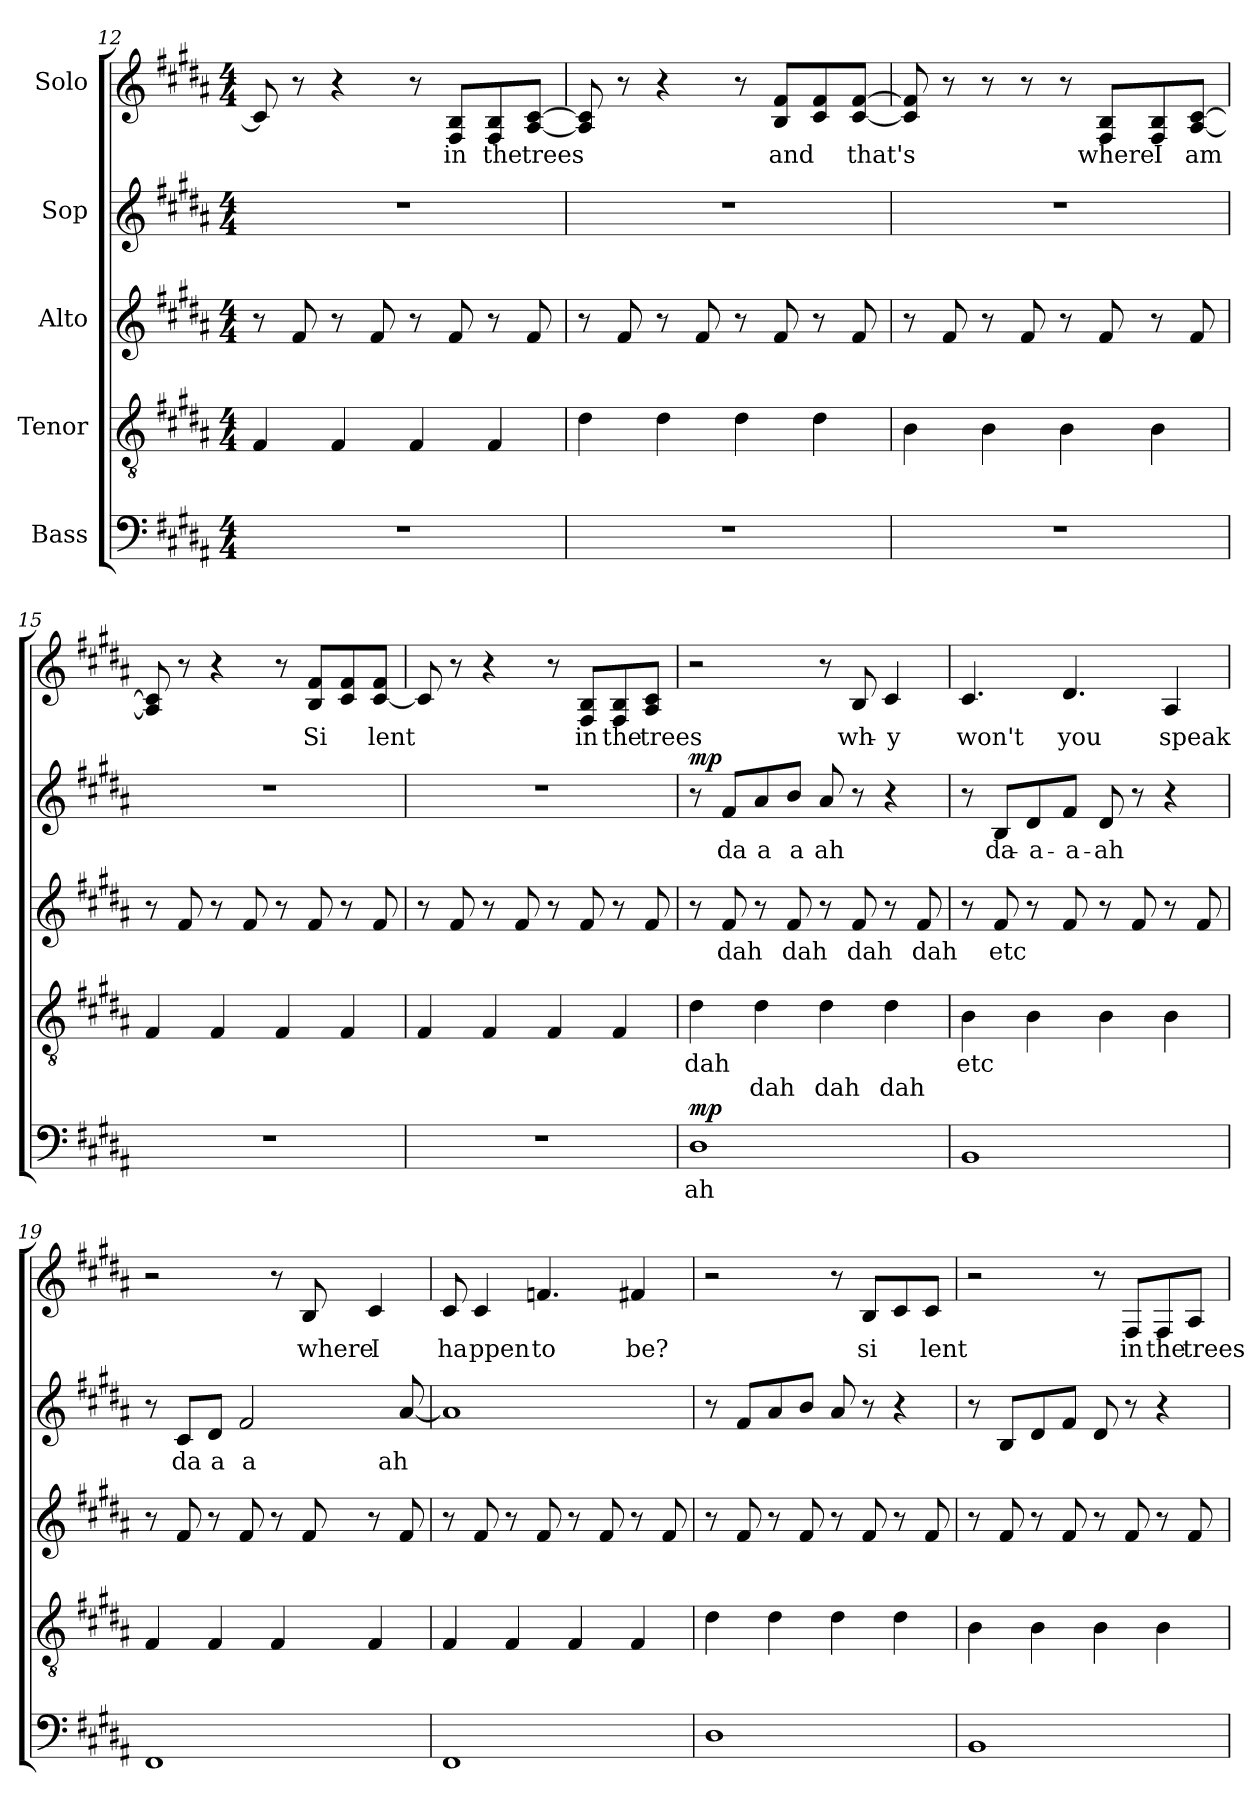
**kern	**text	**dynam	**kern	**text	**text	**dynam	**kern	**text	**kern	**text	**dynam	**kern	**text
*part5	*part5	*part5	*part4	*part4	*part4	*part4	*part3	*part3	*part2	*part2	*part2	*part1	*part1
*staff5	*staff5	*staff5	*staff4	*staff4	*staff4	*staff4	*staff3	*staff3	*staff2	*staff2	*staff2	*staff1	*staff1
*I"Bass	*	*	*I"Tenor	*	*	*	*I"Alto	*	*I"Sop	*	*	*I"Solo	*
!!LO:LB:g=z
*clefF4	*	*	*clefGv2	*	*	*	*clefG2	*	*clefG2	*	*	*clefG2	*
*k[f#c#g#d#a#]	*	*	*k[f#c#g#d#a#]	*	*	*	*k[f#c#g#d#a#]	*	*k[f#c#g#d#a#]	*	*	*k[f#c#g#d#a#]	*
*M4/4	*	*	*M4/4	*	*	*	*M4/4	*	*M4/4	*	*	*M4/4	*
=12	=12	=12	=12	=12	=12	=12	=12	=12	=12	=12	=12	=12	=12
1r	.	.	4F#/	.	.	.	8r	.	1r	.	.	8c#/]	.
.	.	.	.	.	.	.	8f#/	.	.	.	.	8r	.
.	.	.	4F#/	.	.	.	8r	.	.	.	.	4r	.
.	.	.	.	.	.	.	8f#/	.	.	.	.	.	.
.	.	.	4F#/	.	.	.	8r	.	.	.	.	8r	.
!	!	!	!	!	!	!	!	!	!	!	!	!	!LO:LY:b
.	.	.	.	.	.	.	8f#/	.	.	.	.	8F#/ 8B/L	in
!	!	!	!	!	!	!	!	!	!	!	!	!	!LO:LY:b
.	.	.	4F#/	.	.	.	8r	.	.	.	.	8F#/ 8B/	the
!	!	!	!	!	!	!	!	!	!	!	!	!	!LO:LY:b
.	.	.	.	.	.	.	8f#/	.	.	.	.	[8A#/ [8c#/J	trees
=13	=13	=13	=13	=13	=13	=13	=13	=13	=13	=13	=13	=13	=13
1r	.	.	4d#\	.	.	.	8r	.	1r	.	.	8A#/] 8c#/]	.
.	.	.	.	.	.	.	8f#/	.	.	.	.	8r	.
.	.	.	4d#\	.	.	.	8r	.	.	.	.	4r	.
.	.	.	.	.	.	.	8f#/	.	.	.	.	.	.
.	.	.	4d#\	.	.	.	8r	.	.	.	.	8r	.
!	!	!	!	!	!	!	!	!	!	!	!	!	!LO:LY:b
.	.	.	.	.	.	.	8f#/	.	.	.	.	8B/ 8f#/L	and
.	.	.	4d#\	.	.	.	8r	.	.	.	.	8c#/ 8f#/	.
!	!	!	!	!	!	!	!	!	!	!	!	!	!LO:LY:b
.	.	.	.	.	.	.	8f#/	.	.	.	.	[8c#/ [8f#/J	that's
=14	=14	=14	=14	=14	=14	=14	=14	=14	=14	=14	=14	=14	=14
1r	.	.	4B\	.	.	.	8r	.	1r	.	.	8c#/] 8f#/]	.
.	.	.	.	.	.	.	8f#/	.	.	.	.	8r	.
.	.	.	4B\	.	.	.	8r	.	.	.	.	8r	.
.	.	.	.	.	.	.	8f#/	.	.	.	.	8r	.
.	.	.	4B\	.	.	.	8r	.	.	.	.	8r	.
!	!	!	!	!	!	!	!	!	!	!	!	!	!LO:LY:b
.	.	.	.	.	.	.	8f#/	.	.	.	.	8F#/ 8B/L	where
!	!	!	!	!	!	!	!	!	!	!	!	!	!LO:LY:b
.	.	.	4B\	.	.	.	8r	.	.	.	.	8F#/ 8B/	I
!	!	!	!	!	!	!	!	!	!	!	!	!	!LO:LY:b
.	.	.	.	.	.	.	8f#/	.	.	.	.	[8A#/ [8c#/J	am
!!LO:PB:g=z
=15	=15	=15	=15	=15	=15	=15	=15	=15	=15	=15	=15	=15	=15
1r	.	.	4F#/	.	.	.	8r	.	1r	.	.	8A#/] 8c#/]	.
.	.	.	.	.	.	.	8f#/	.	.	.	.	8r	.
.	.	.	4F#/	.	.	.	8r	.	.	.	.	4r	.
.	.	.	.	.	.	.	8f#/	.	.	.	.	.	.
.	.	.	4F#/	.	.	.	8r	.	.	.	.	8r	.
!	!	!	!	!	!	!	!	!	!	!	!	!	!LO:LY:b
.	.	.	.	.	.	.	8f#/	.	.	.	.	8B/ 8f#/L	Si
.	.	.	4F#/	.	.	.	8r	.	.	.	.	8c#/ 8f#/	.
!	!	!	!	!	!	!	!	!	!	!	!	!	!LO:LY:b
.	.	.	.	.	.	.	8f#/	.	.	.	.	[8c#/ 8f#/J	lent
=16	=16	=16	=16	=16	=16	=16	=16	=16	=16	=16	=16	=16	=16
1r	.	.	4F#/	.	.	.	8r	.	1r	.	.	8c#/]	.
.	.	.	.	.	.	.	8f#/	.	.	.	.	8r	.
.	.	.	4F#/	.	.	.	8r	.	.	.	.	4r	.
.	.	.	.	.	.	.	8f#/	.	.	.	.	.	.
.	.	.	4F#/	.	.	.	8r	.	.	.	.	8r	.
!	!	!	!	!	!	!	!	!	!	!	!	!	!LO:LY:b
.	.	.	.	.	.	.	8f#/	.	.	.	.	8F#/ 8B/L	in
!	!	!	!	!	!	!	!	!	!	!	!	!	!LO:LY:b
.	.	.	4F#/	.	.	.	8r	.	.	.	.	8F#/ 8B/	the
!	!	!	!	!	!	!	!	!	!	!	!	!	!LO:LY:b
.	.	.	.	.	.	.	8f#/	.	.	.	.	8A#/ 8c#/J	trees
=17	=17	=17	=17	=17	=17	=17	=17	=17	=17	=17	=17	=17	=17
!	!LO:LY:b	!LO:DY:b	!	!LO:LY:b	!	!LO:DY:b	!	!	!	!	!	!	!
!	!	!	!	!	!	!LO:DY:n=1:a	!	!	!	!	!LO:DY:b	!	!
1D#	ah	mp	4d#\	dah	.	mp mp	8r	.	8r	.	mp	2r	.
!	!	!	!	!	!	!	!	!LO:LY:b	!	!LO:LY:b	!	!	!
.	.	.	.	.	.	.	8f#/	dah	8f#/L	da	.	.	.
!	!	!	!	!	!LO:LY:b	!	!	!	!	!LO:LY:b	!	!	!
.	.	.	4d#\	.	dah	.	8r	.	8a#/	a	.	.	.
!	!	!	!	!	!	!	!	!LO:LY:b	!	!LO:LY:b	!	!	!
.	.	.	.	.	.	.	8f#/	dah	8b/J	a	.	.	.
!	!	!	!	!	!LO:LY:b	!	!	!	!	!LO:LY:b	!	!	!
.	.	.	4d#\	.	dah	.	8r	.	8a#/	ah	.	8r	.
!	!	!	!	!	!	!	!	!LO:LY:b	!	!	!	!	!LO:LY:b
.	.	.	.	.	.	.	8f#/	dah	8r	.	.	8B/	wh-
!	!	!	!	!	!LO:LY:b	!	!	!	!	!	!	!	!LO:LY:b
.	.	.	4d#\	.	dah	.	8r	.	4r	.	.	4c#/	-y
!	!	!	!	!	!	!	!	!LO:LY:b	!	!	!	!	!
.	.	.	.	.	.	.	8f#/	dah	.	.	.	.	.
!!LO:LB:g=z
=18	=18	=18	=18	=18	=18	=18	=18	=18	=18	=18	=18	=18	=18
!	!	!	!	!LO:LY:b	!	!	!	!	!	!	!	!	!LO:LY:b
1BB	.	.	4B\	etc	.	.	8r	.	8r	.	.	4.c#/	won't
!	!	!	!	!	!	!	!	!LO:LY:b	!	!LO:LY:b	!	!	!
.	.	.	.	.	.	.	8f#/	etc	8B/L	da-	.	.	.
!	!	!	!	!	!	!	!	!	!	!LO:LY:b	!	!	!
.	.	.	4B\	.	.	.	8r	.	8d#/	-a-	.	.	.
!	!	!	!	!	!	!	!	!	!	!LO:LY:b	!	!	!LO:LY:b
.	.	.	.	.	.	.	8f#/	.	8f#/J	-a-	.	4.d#/	you
!	!	!	!	!	!	!	!	!	!	!LO:LY:b	!	!	!
.	.	.	4B\	.	.	.	8r	.	8d#/	-ah	.	.	.
.	.	.	.	.	.	.	8f#/	.	8r	.	.	.	.
!	!	!	!	!	!	!	!	!	!	!	!	!	!LO:LY:b
.	.	.	4B\	.	.	.	8r	.	4r	.	.	4A#/	speak
.	.	.	.	.	.	.	8f#/	.	.	.	.	.	.
=19	=19	=19	=19	=19	=19	=19	=19	=19	=19	=19	=19	=19	=19
1FF#	.	.	4F#/	.	.	.	8r	.	8r	.	.	2r	.
!	!	!	!	!	!	!	!	!	!	!LO:LY:b	!	!	!
.	.	.	.	.	.	.	8f#/	.	8c#/L	da	.	.	.
!	!	!	!	!	!	!	!	!	!	!LO:LY:b	!	!	!
.	.	.	4F#/	.	.	.	8r	.	8d#/J	a	.	.	.
!	!	!	!	!	!	!	!	!	!	!LO:LY:b	!	!	!
.	.	.	.	.	.	.	8f#/	.	2f#/	a	.	.	.
.	.	.	4F#/	.	.	.	8r	.	.	.	.	8r	.
!	!	!	!	!	!	!	!	!	!	!	!	!	!LO:LY:b
.	.	.	.	.	.	.	8f#/	.	.	.	.	8B/	where
!	!	!	!	!	!	!	!	!	!	!	!	!	!LO:LY:b
.	.	.	4F#/	.	.	.	8r	.	.	.	.	4c#/	I
!	!	!	!	!	!	!	!	!	!	!LO:LY:b	!	!	!
.	.	.	.	.	.	.	8f#/	.	[8a#/	ah	.	.	.
=20	=20	=20	=20	=20	=20	=20	=20	=20	=20	=20	=20	=20	=20
!	!	!	!	!	!	!	!	!	!	!	!	!	!LO:LY:b
1FF#	.	.	4F#/	.	.	.	8r	.	1a#]	.	.	8c#/	ha
!	!	!	!	!	!	!	!	!	!	!	!	!	!LO:LY:b
.	.	.	.	.	.	.	8f#/	.	.	.	.	4c#/	ppen
.	.	.	4F#/	.	.	.	8r	.	.	.	.	.	.
!	!	!	!	!	!	!	!	!	!	!	!	!	!LO:LY:b
.	.	.	.	.	.	.	8f#/	.	.	.	.	4.fn/	to
.	.	.	4F#/	.	.	.	8r	.	.	.	.	.	.
.	.	.	.	.	.	.	8f#/	.	.	.	.	.	.
!	!	!	!	!	!	!	!	!	!	!	!	!	!LO:LY:b
.	.	.	4F#/	.	.	.	8r	.	.	.	.	4f#X/	be?
.	.	.	.	.	.	.	8f#/	.	.	.	.	.	.
!!LO:PB:g=z
=21	=21	=21	=21	=21	=21	=21	=21	=21	=21	=21	=21	=21	=21
1D#	.	.	4d#\	.	.	.	8r	.	8r	.	.	2r	.
.	.	.	.	.	.	.	8f#/	.	8f#/L	.	.	.	.
.	.	.	4d#\	.	.	.	8r	.	8a#/	.	.	.	.
.	.	.	.	.	.	.	8f#/	.	8b/J	.	.	.	.
.	.	.	4d#\	.	.	.	8r	.	8a#/	.	.	8r	.
!	!	!	!	!	!	!	!	!	!	!	!	!	!LO:LY:b
.	.	.	.	.	.	.	8f#/	.	8r	.	.	8B/L	si
.	.	.	4d#\	.	.	.	8r	.	4r	.	.	8c#/	.
!	!	!	!	!	!	!	!	!	!	!	!	!	!LO:LY:b
.	.	.	.	.	.	.	8f#/	.	.	.	.	8c#/J	lent
=22	=22	=22	=22	=22	=22	=22	=22	=22	=22	=22	=22	=22	=22
1BB	.	.	4B\	.	.	.	8r	.	8r	.	.	2r	.
.	.	.	.	.	.	.	8f#/	.	8B/L	.	.	.	.
.	.	.	4B\	.	.	.	8r	.	8d#/	.	.	.	.
.	.	.	.	.	.	.	8f#/	.	8f#/J	.	.	.	.
.	.	.	4B\	.	.	.	8r	.	8d#/	.	.	8r	.
!	!	!	!	!	!	!	!	!	!	!	!	!	!LO:LY:b
.	.	.	.	.	.	.	8f#/	.	8r	.	.	8F#/L	in
!	!	!	!	!	!	!	!	!	!	!	!	!	!LO:LY:b
.	.	.	4B\	.	.	.	8r	.	4r	.	.	8F#/	the
!	!	!	!	!	!	!	!	!	!	!	!	!	!LO:LY:b
.	.	.	.	.	.	.	8f#/	.	.	.	.	8A#/J	trees
=	=	=	=	=	=	=	=	=	=	=	=	=	=
*-	*-	*-	*-	*-	*-	*-	*-	*-	*-	*-	*-	*-	*-
